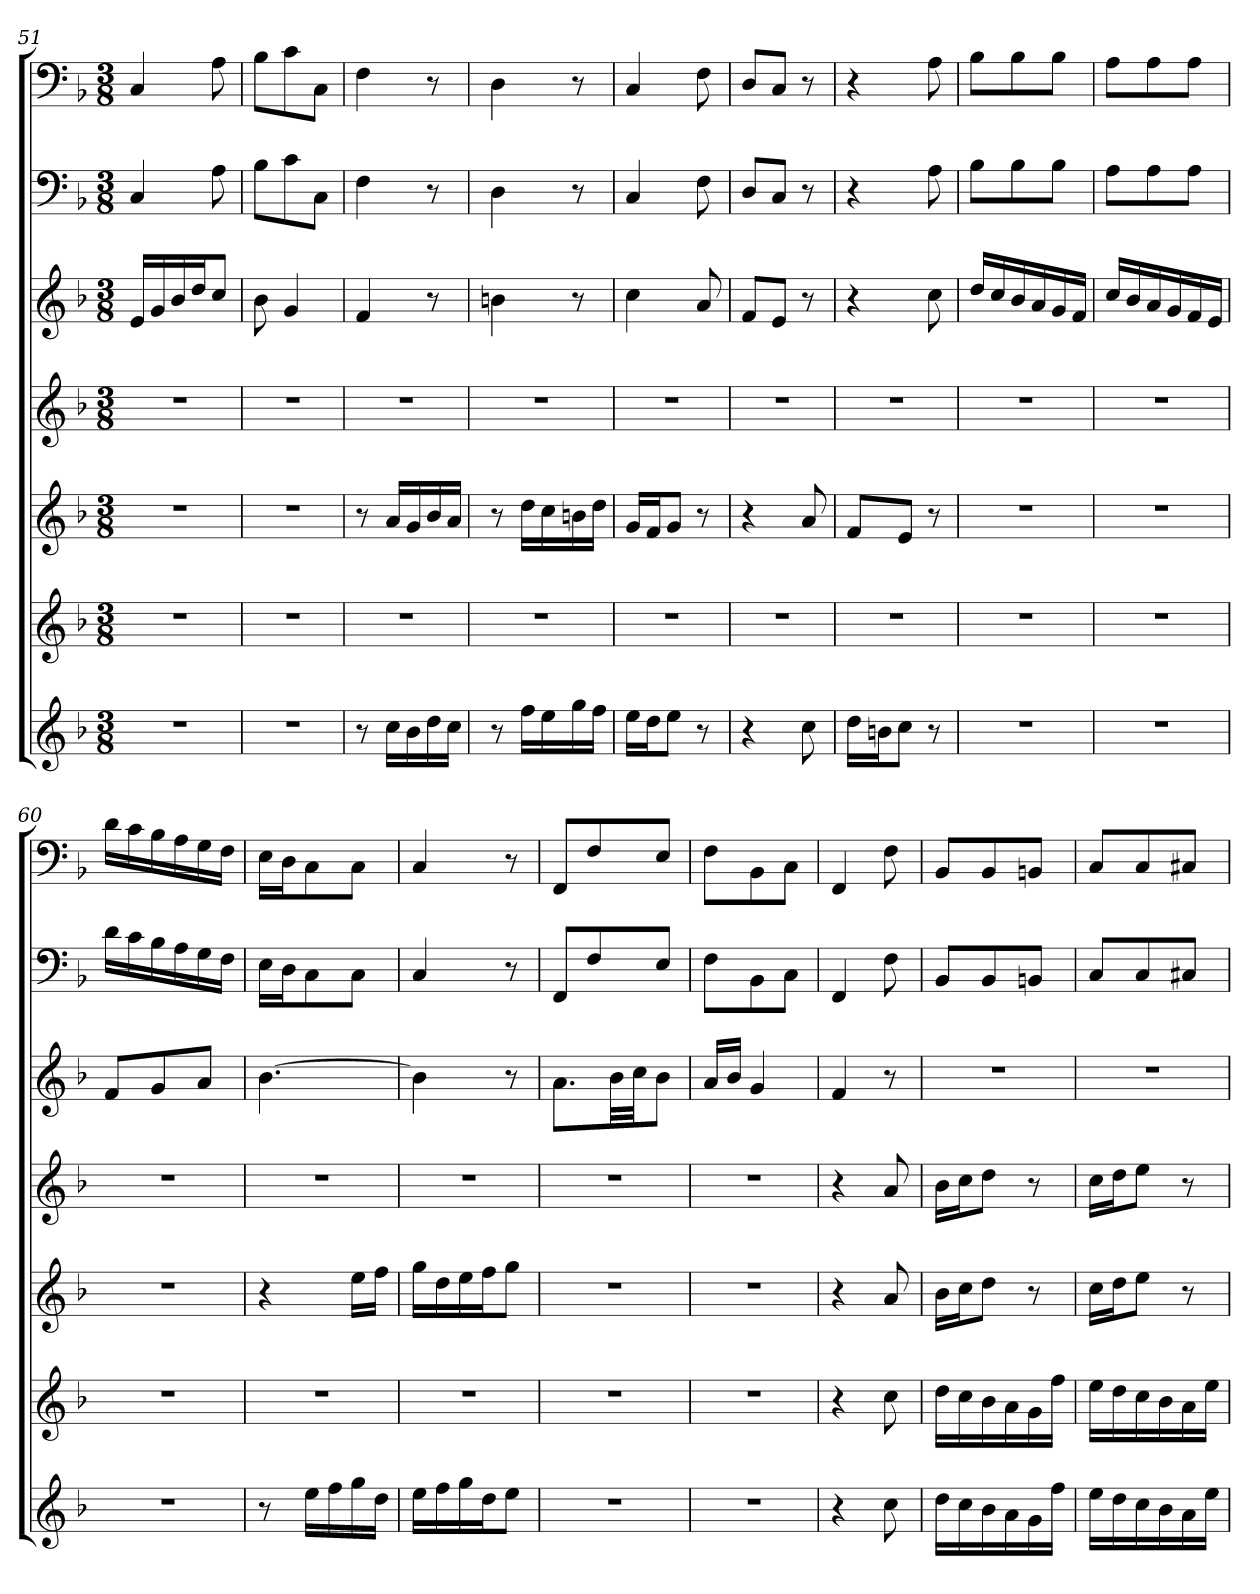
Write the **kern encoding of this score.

**kern	**kern	**kern	**kern	**kern	**kern	**kern
*part7	*part6	*part5	*part4	*part3	*part2	*part1
*staff7	*staff6	*staff5	*staff4	*staff3	*staff2	*staff1
*	*	*	*	*	*clefF4	*clefF4
*k[b-]	*k[b-]	*k[b-]	*k[b-]	*k[b-]	*k[b-]	*k[b-]
*F:	*F:	*F:	*F:	*F:	*F:	*F:
*M3/8	*M3/8	*M3/8	*M3/8	*M3/8	*M3/8	*M3/8
=51	=51	=51	=51	=51	=51	=51
4.r	4.r	4.r	4.r	16eLL	4C	4C
.	.	.	.	16g	.	.
.	.	.	.	16b-	.	.
.	.	.	.	16ddJ	.	.
.	.	.	.	8ccJ	8A	8A
=52	=52	=52	=52	=52	=52	=52
4.r	4.r	4.r	4.r	8b-	8B-\L	8B-\L
.	.	.	.	4g	8c\	8c\
.	.	.	.	.	8C\J	8C\J
=53	=53	=53	=53	=53	=53	=53
8r	4.r	8r	4.r	4f	4F	4F
16ccLL	.	16aLL	.	.	.	.
16b-	.	16g	.	.	.	.
16dd	.	16b-	.	8r	8r	8r
16ccJJ	.	16aJJ	.	.	.	.
=54	=54	=54	=54	=54	=54	=54
8r	4.r	8r	4.r	4bn	4D	4D
16ffLL	.	16ddLL	.	.	.	.
16ee	.	16cc	.	.	.	.
16gg	.	16bn	.	8r	8r	8r
16ffJJ	.	16ddJJ	.	.	.	.
=55	=55	=55	=55	=55	=55	=55
16eeLL	4.r	16gLL	4.r	4cc	4C	4C
16ddJ	.	16fJ	.	.	.	.
8eeJ	.	8gJ	.	.	.	.
8r	.	8r	.	8a	8F	8F
=56	=56	=56	=56	=56	=56	=56
4r	4.r	4r	4.r	8fL	8D/L	8D/L
.	.	.	.	8eJ	8C/J	8C/J
8cc	.	8a	.	8r	8r	8r
=57	=57	=57	=57	=57	=57	=57
16ddLL	4.r	8fL	4.r	4r	4r	4r
16bnJ	.	.	.	.	.	.
8ccJ	.	8eJ	.	.	.	.
8r	.	8r	.	8cc	8A	8A
=58	=58	=58	=58	=58	=58	=58
4.r	4.r	4.r	4.r	16ddLL	8B-\L	8B-\L
.	.	.	.	16cc	.	.
.	.	.	.	16b-	8B-\	8B-\
.	.	.	.	16a	.	.
.	.	.	.	16g	8B-\J	8B-\J
.	.	.	.	16fJJ	.	.
=59	=59	=59	=59	=59	=59	=59
4.r	4.r	4.r	4.r	16ccLL	8A\L	8A\L
.	.	.	.	16b-	.	.
.	.	.	.	16a	8A\	8A\
.	.	.	.	16g	.	.
.	.	.	.	16f	8A\J	8A\J
.	.	.	.	16eJJ	.	.
=60	=60	=60	=60	=60	=60	=60
4.r	4.r	4.r	4.r	8fL	16d\LL	16d\LL
.	.	.	.	.	16c\	16c\
.	.	.	.	8g	16B-\	16B-\
.	.	.	.	.	16A\	16A\
.	.	.	.	8aJ	16G\	16G\
.	.	.	.	.	16F\JJ	16F\JJ
=61	=61	=61	=61	=61	=61	=61
8r	4.r	4r	4.r	[4.b-	16E\LL	16E\LL
.	.	.	.	.	16D\J	16D\J
16eeLL	.	.	.	.	8C\	8C\
16ff	.	.	.	.	.	.
16gg	.	16eeLL	.	.	8C\J	8C\J
16ddJJ	.	16ffJJ	.	.	.	.
=62	=62	=62	=62	=62	=62	=62
16eeLL	4.r	16ggLL	4.r	4b-]	4C	4C
16ff	.	16dd	.	.	.	.
16gg	.	16ee	.	.	.	.
16ddJ	.	16ffJ	.	.	.	.
8eeJ	.	8ggJ	.	8r	8r	8r
=63	=63	=63	=63	=63	=63	=63
4.r	4.r	4.r	4.r	8.aL	8FF/L	8FF/L
.	.	.	.	.	8F/	8F/
.	.	.	.	32b-LL	.	.
.	.	.	.	32ccJJ	.	.
.	.	.	.	8b-J	8E/J	8E/J
=64	=64	=64	=64	=64	=64	=64
4.r	4.r	4.r	4.r	16aLL	8F\L	8F\L
.	.	.	.	16b-JJ	.	.
.	.	.	.	4g	8BB-\	8BB-\
.	.	.	.	.	8C\J	8C\J
=65	=65	=65	=65	=65	=65	=65
4r	4r	4r	4r	4f	4FF	4FF
8cc	8cc	8a	8a	8r	8F	8F
=66	=66	=66	=66	=66	=66	=66
16ddLL	16ddLL	16b-LL	16b-LL	4.r	8BB-/L	8BB-/L
16cc	16cc	16ccJ	16ccJ	.	.	.
16b-	16b-	8ddJ	8ddJ	.	8BB-/	8BB-/
16a	16a	.	.	.	.	.
16g	16g	8r	8r	.	8BBn/J	8BBn/J
16ffJJ	16ffJJ	.	.	.	.	.
=67	=67	=67	=67	=67	=67	=67
16eeLL	16eeLL	16ccLL	16ccLL	4.r	8C/L	8C/L
16dd	16dd	16ddJ	16ddJ	.	.	.
16cc	16cc	8eeJ	8eeJ	.	8C/	8C/
16b-	16b-	.	.	.	.	.
16a	16a	8r	8r	.	8C#X/J	8C#X/J
16eeJJ	16eeJJ	.	.	.	.	.
=	=	=	=	=	=	=
*-	*-	*-	*-	*-	*-	*-
